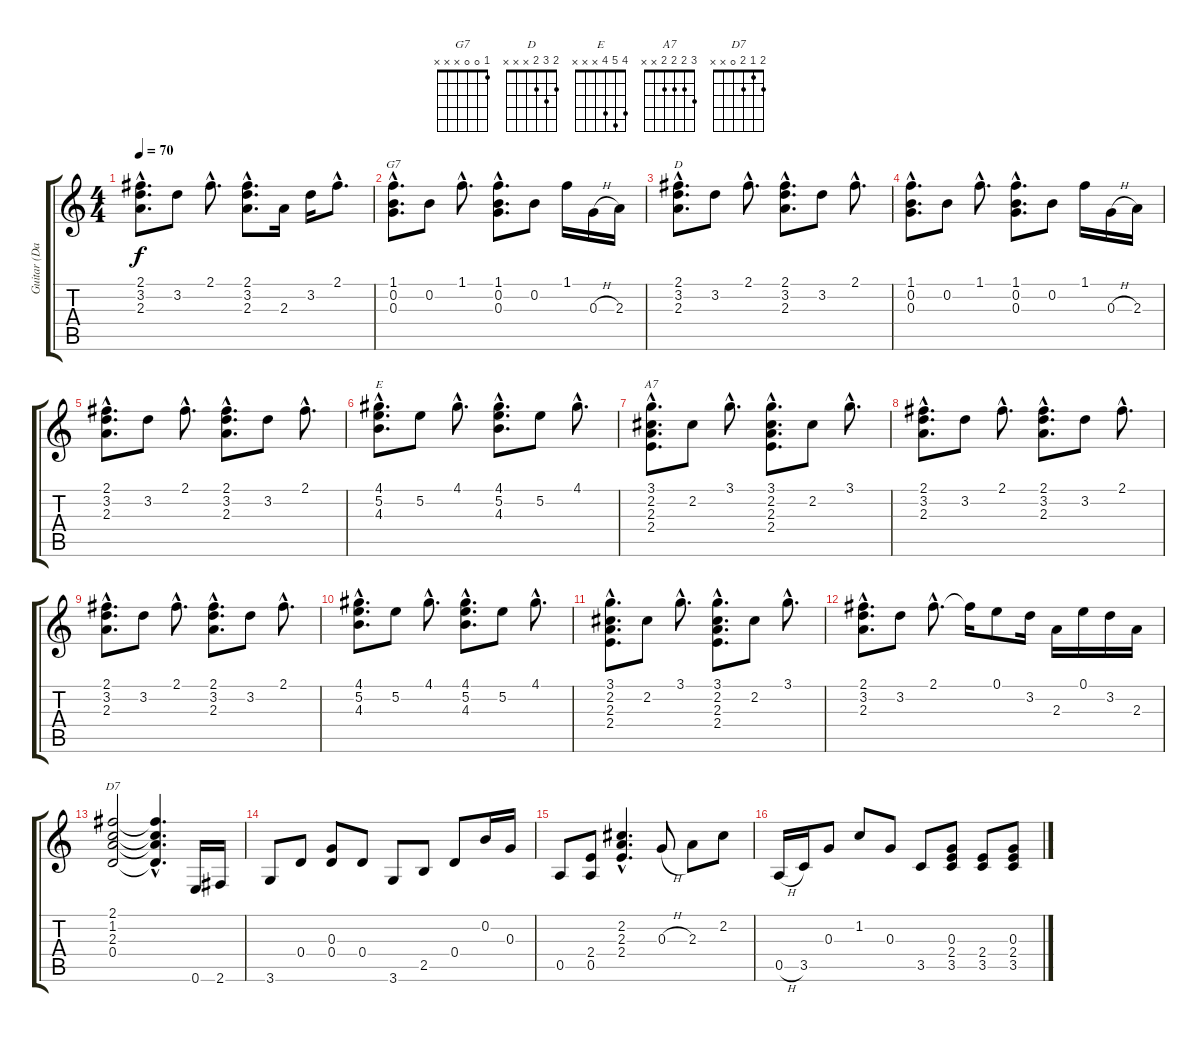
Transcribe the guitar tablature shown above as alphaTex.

\track ("Guitar (David Gilmour)" "Guitar (Da") {instrument overdrivenguitar}
\staff {score tabs}
\tuning (E4 B3 G3 D3 A2 E2) {hide}
\chord ("G7" 1 0 0 x x x)
\chord ("D" 2 3 2 x x x)
\chord ("E" 4 5 4 x x x)
\chord ("A7" 3 2 2 2 x x)
\chord ("D7" 2 1 2 0 x x)
\ts (4 4)
\tempo 70
\clef g2
\ks c
(2.1{hac} 3.2{hac} 2.3{hac}).8{d dy f} 3.2.8 2.1{hac}.8{d} (2.1{hac} 3.2{hac} 2.3{hac}).8{d} 2.3.16 3.2.16 2.1{hac}.8{d} |
(1.1{hac} 0.2{hac} 0.3{hac}).8{d ch "G7"} 0.2.8 1.1{hac}.8{d} (1.1{hac} 0.2{hac} 0.3{hac}).8{d} 0.2.8 1.1.16 0.3{h}.16 2.3.16 |
(2.1{hac} 3.2{hac} 2.3{hac}).8{d ch "D"} 3.2.8 2.1{hac}.8{d} (2.1{hac} 3.2{hac} 2.3{hac}).8{d} 3.2.8 2.1{hac}.8{d} |
(1.1{hac} 0.2{hac} 0.3{hac}).8{d} 0.2.8 1.1{hac}.8{d} (1.1{hac} 0.2{hac} 0.3{hac}).8{d} 0.2.8 1.1.16 0.3{h}.16 2.3.16 |
(2.1{hac} 3.2{hac} 2.3{hac}).8{d} 3.2.8 2.1{hac}.8{d} (2.1{hac} 3.2{hac} 2.3{hac}).8{d} 3.2.8 2.1{hac}.8{d} |
(4.1{hac} 5.2{hac} 4.3{hac}).8{d ch "E"} 5.2.8 4.1{hac}.8{d} (4.1{hac} 5.2{hac} 4.3{hac}).8{d} 5.2.8 4.1{hac}.8{d} |
(3.1{hac} 2.2{hac} 2.3{hac} 2.4{hac}).8{d ch "A7"} 2.2.8 3.1{hac}.8{d} (3.1{hac} 2.2{hac} 2.3{hac} 2.4{hac}).8{d} 2.2.8 3.1{hac}.8{d} |
(2.1{hac} 3.2{hac} 2.3{hac}).8{d} 3.2.8 2.1{hac}.8{d} (2.1{hac} 3.2{hac} 2.3{hac}).8{d} 3.2.8 2.1{hac}.8{d} |
(2.1{hac} 3.2{hac} 2.3{hac}).8{d} 3.2.8 2.1{hac}.8{d} (2.1{hac} 3.2{hac} 2.3{hac}).8{d} 3.2.8 2.1{hac}.8{d} |
(4.1{hac} 5.2{hac} 4.3{hac}).8{d} 5.2.8 4.1{hac}.8{d} (4.1{hac} 5.2{hac} 4.3{hac}).8{d} 5.2.8 4.1{hac}.8{d} |
(3.1{hac} 2.2{hac} 2.3{hac} 2.4{hac}).8{d} 2.2.8 3.1{hac}.8{d} (3.1{hac} 2.2{hac} 2.3{hac} 2.4{hac}).8{d} 2.2.8 3.1{hac}.8{d} |
(2.1{hac} 3.2{hac} 2.3{hac}).8{d} 3.2.8 2.1{hac}.8{d} 2.1{t}.16 0.1.8 3.2.16 2.3.16 0.1.16 3.2.16 2.3.16 |
(2.1 1.2 2.3 0.4).2{ch "D7"} (2.1{hac t} 1.2{hac t} 2.3{hac t} 0.4{hac t}).4{d} 0.6.16 2.6.16 |
3.6.8 0.4.8 (0.3 0.4).8 0.4.8 3.6.8 2.5.8 0.4.8 0.2.16 0.3.16 |
0.5.8 (2.4 0.5).8 (2.2{hac} 2.3{hac} 2.4{hac}).4{d} 0.3{h}.8 2.3.8 2.2.8 |
0.5{h}.16 3.5.16 0.3.8 1.2.8 0.3.8 3.5.8 (0.3 2.4 3.5).8 (2.4 3.5).8 (0.3 2.4 3.5).8
